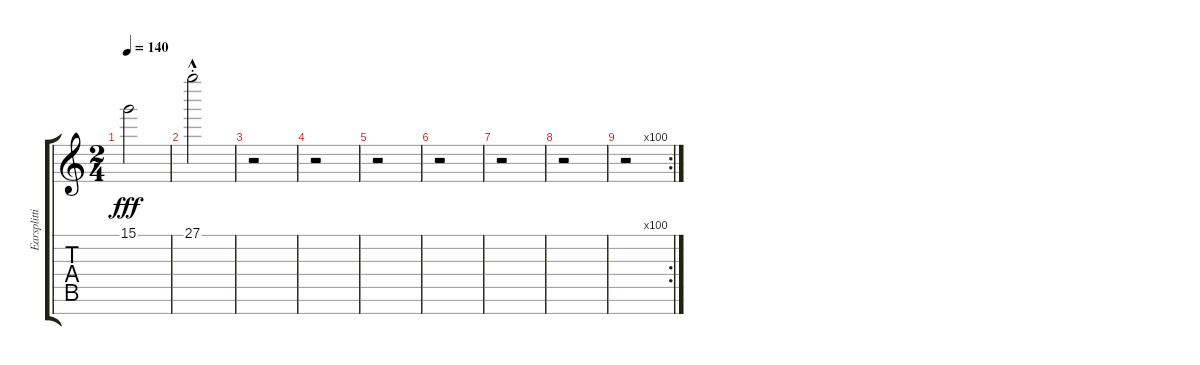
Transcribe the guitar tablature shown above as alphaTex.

\track ("Earsplitting Shakuhachi" "Earsplitti") {instrument shakuhachi}
\staff {score tabs}
\tuning (E5 E4 B3 G3 D3 A2 E2) {hide}
\ts (2 4)
\tempo 140
\clef g2
\ks c
15.1.2{dy fff} |
27.1{hac st}.2 |
r.2 |
r.2 |
r.2 |
r.2 |
r.2 |
r.2 |
\rc 100
r.2
